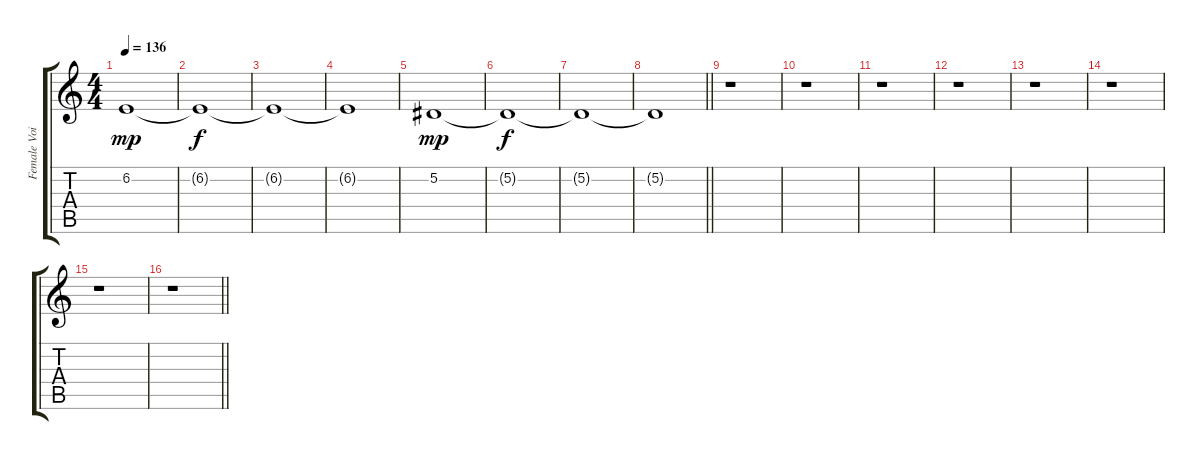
\track ("Female Voice" "Female Voi") {instrument pad4choir}
\staff {score tabs}
\tuning (Eb4 Bb3 Gb3 Db3 Ab2 Eb2) {hide}
\ts (4 4)
\tempo 136
\clef g2
\ks c
6.2.1{dy mp balance 0} |
6.2{t}.1{dy f} |
6.2{t}.1 |
6.2{t}.1 |
5.2.1{dy mp balance 16} |
5.2{t}.1{dy f} |
5.2{t}.1 |
\barLineRight lightlight
5.2{t}.1 |
\section ("" "")
r.1 |
r.1 |
r.1 |
r.1 |
r.1 |
r.1 |
r.1 |
\barLineRight lightlight
r.1
